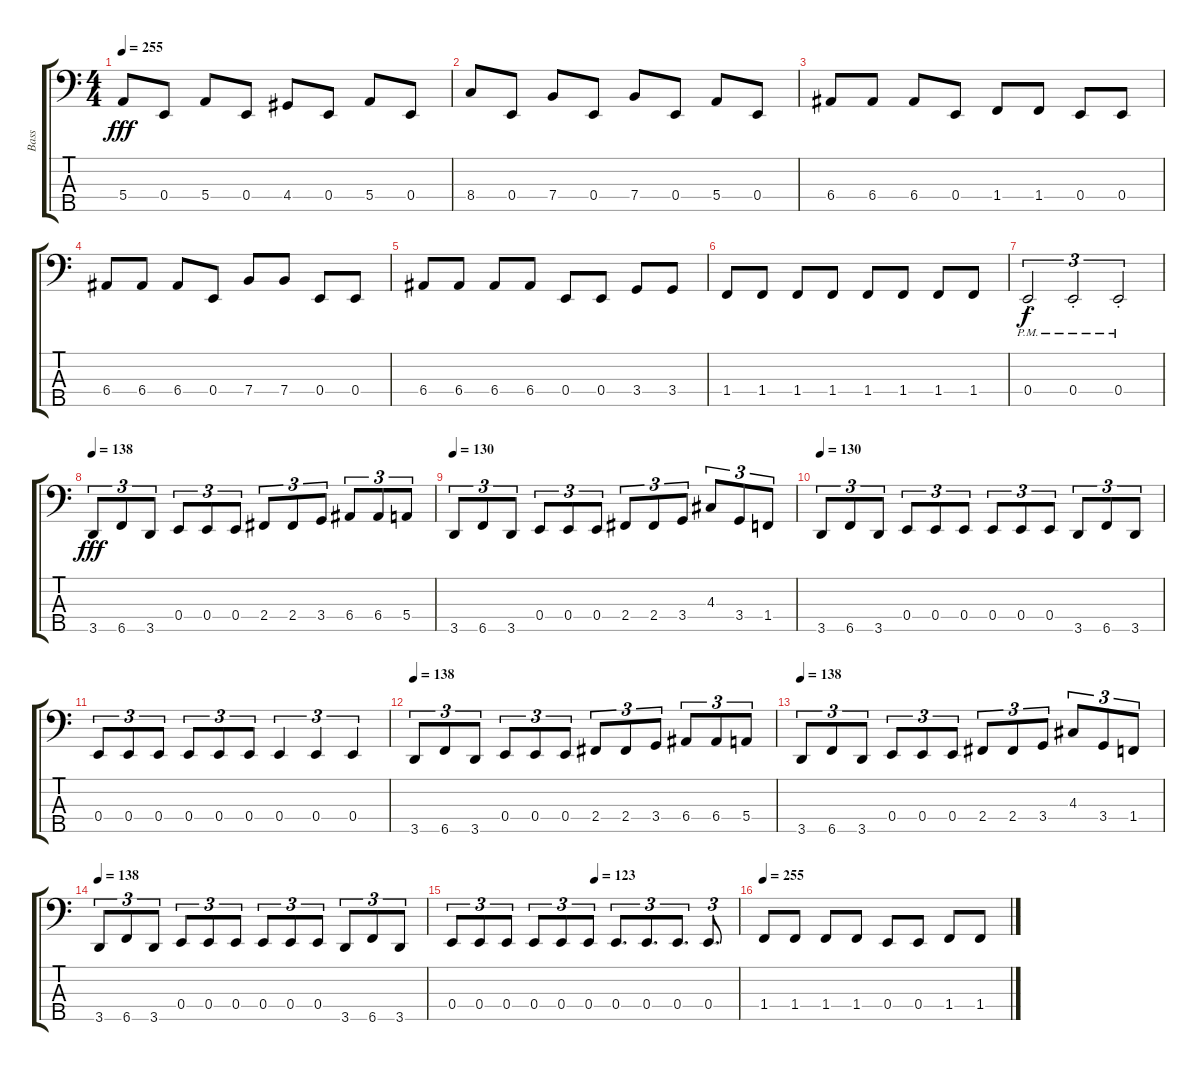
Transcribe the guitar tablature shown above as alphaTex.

\track ("Bass" "Bass") {instrument electricbassfinger}
\staff {score tabs}
\tuning (G2 D2 A1 E1 B0) {hide}
\ts (4 4)
\tempo 255
\clef f4
\ks c
5.4.8{dy fff} 0.4.8 5.4.8 0.4.8 4.4.8 0.4.8 5.4.8 0.4.8 |
8.4.8 0.4.8 7.4.8 0.4.8 7.4.8 0.4.8 5.4.8 0.4.8 |
6.4.8 6.4.8 6.4.8 0.4.8 1.4.8 1.4.8 0.4.8 0.4.8 |
6.4.8 6.4.8 6.4.8 0.4.8 7.4.8 7.4.8 0.4.8 0.4.8 |
6.4.8 6.4.8 6.4.8 6.4.8 0.4.8 0.4.8 3.4.8 3.4.8 |
1.4.8 1.4.8 1.4.8 1.4.8 1.4.8 1.4.8 1.4.8 1.4.8 |
0.4{pm st}.2{tu (3 2) dy f} 0.4{pm st}.2{tu (3 2)} 0.4{pm st}.2{tu (3 2)} |
\tempo 138
3.5.8{tu (3 2) dy fff} 6.5.8{tu (3 2)} 3.5.8{tu (3 2)} 0.4.8{tu (3 2)} 0.4.8{tu (3 2)} 0.4.8{tu (3 2)} 2.4.8{tu (3 2)} 2.4.8{tu (3 2)} 3.4.8{tu (3 2)} 6.4.8{tu (3 2)} 6.4.8{tu (3 2)} 5.4.8{tu (3 2)} |
\tempo 130
3.5.8{tu (3 2)} 6.5.8{tu (3 2)} 3.5.8{tu (3 2)} 0.4.8{tu (3 2)} 0.4.8{tu (3 2)} 0.4.8{tu (3 2)} 2.4.8{tu (3 2)} 2.4.8{tu (3 2)} 3.4.8{tu (3 2)} 4.3.8{tu (3 2)} 3.4.8{tu (3 2)} 1.4.8{tu (3 2)} |
\tempo 130
3.5.8{tu (3 2)} 6.5.8{tu (3 2)} 3.5.8{tu (3 2)} 0.4.8{tu (3 2)} 0.4.8{tu (3 2)} 0.4.8{tu (3 2)} 0.4.8{tu (3 2)} 0.4.8{tu (3 2)} 0.4.8{tu (3 2)} 3.5.8{tu (3 2)} 6.5.8{tu (3 2)} 3.5.8{tu (3 2)} |
0.4.8{tu (3 2)} 0.4.8{tu (3 2)} 0.4.8{tu (3 2)} 0.4.8{tu (3 2)} 0.4.8{tu (3 2)} 0.4.8{tu (3 2)} 0.4.4{tu (3 2)} 0.4.4{tu (3 2)} 0.4.4{tu (3 2)} |
\tempo 138
3.5.8{tu (3 2)} 6.5.8{tu (3 2)} 3.5.8{tu (3 2)} 0.4.8{tu (3 2)} 0.4.8{tu (3 2)} 0.4.8{tu (3 2)} 2.4.8{tu (3 2)} 2.4.8{tu (3 2)} 3.4.8{tu (3 2)} 6.4.8{tu (3 2)} 6.4.8{tu (3 2)} 5.4.8{tu (3 2)} |
\tempo 138
3.5.8{tu (3 2)} 6.5.8{tu (3 2)} 3.5.8{tu (3 2)} 0.4.8{tu (3 2)} 0.4.8{tu (3 2)} 0.4.8{tu (3 2)} 2.4.8{tu (3 2)} 2.4.8{tu (3 2)} 3.4.8{tu (3 2)} 4.3.8{tu (3 2)} 3.4.8{tu (3 2)} 1.4.8{tu (3 2)} |
\tempo 138
3.5.8{tu (3 2)} 6.5.8{tu (3 2)} 3.5.8{tu (3 2)} 0.4.8{tu (3 2)} 0.4.8{tu (3 2)} 0.4.8{tu (3 2)} 0.4.8{tu (3 2)} 0.4.8{tu (3 2)} 0.4.8{tu (3 2)} 3.5.8{tu (3 2)} 6.5.8{tu (3 2)} 3.5.8{tu (3 2)} |
\tempo (123 0.5)
0.4.8{tu (3 2)} 0.4.8{tu (3 2)} 0.4.8{tu (3 2)} 0.4.8{tu (3 2)} 0.4.8{tu (3 2)} 0.4.8{tu (3 2)} 0.4.8{d tu (3 2)} 0.4.8{d tu (3 2)} 0.4.8{d tu (3 2)} 0.4.8{d tu (3 2)} |
\tempo 255
1.4.8 1.4.8 1.4.8 1.4.8 0.4.8 0.4.8 1.4.8 1.4.8
